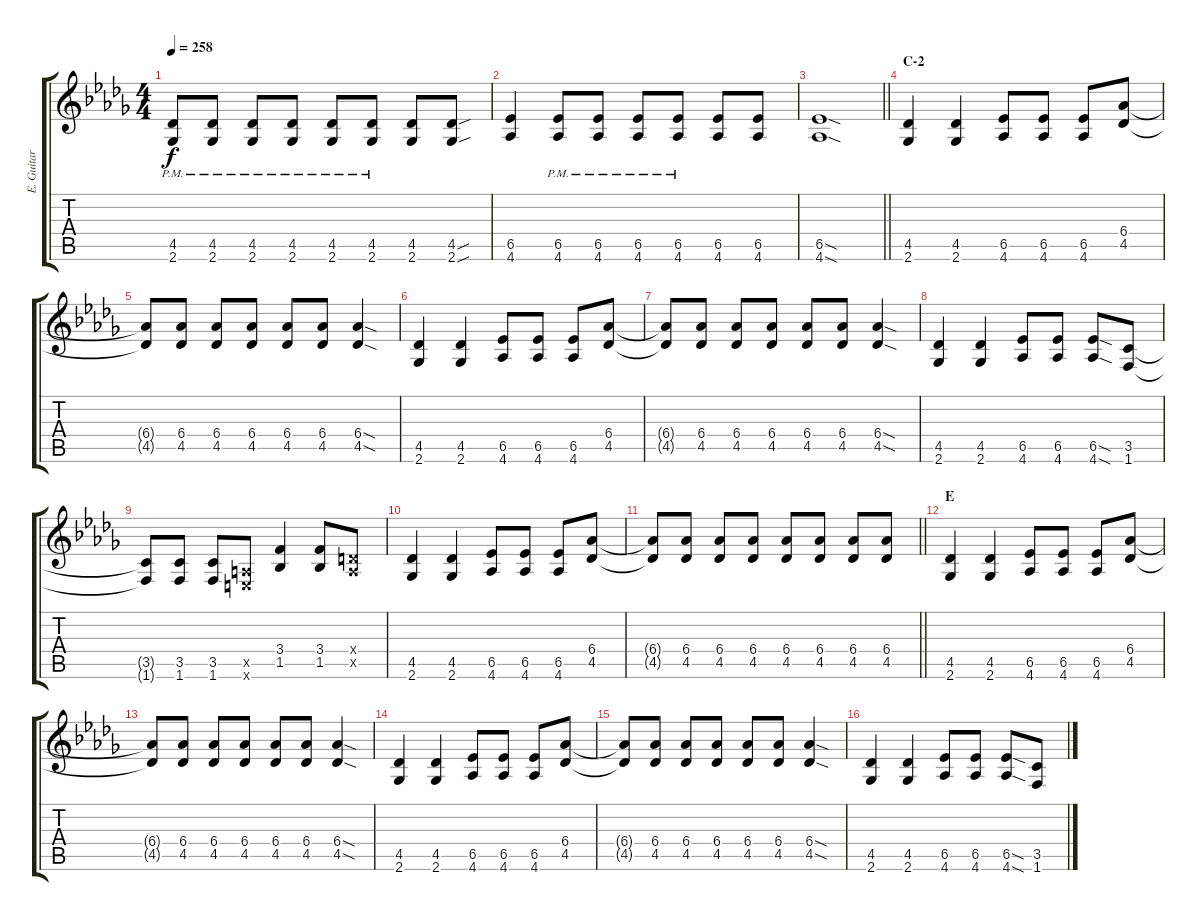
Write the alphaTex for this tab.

\track ("E. Guitar II" "E. Guitar ") {instrument overdrivenguitar}
\staff {score tabs}
\tuning (E4 B3 G3 D3 A2 E2) {hide}
\ts (4 4)
\tempo 258
\clef g2
\ks db
(4.5{pm} 2.6{pm}).8{dy f} (4.5{pm} 2.6{pm}).8 (4.5{pm} 2.6{pm}).8 (4.5{pm} 2.6{pm}).8 (4.5{pm} 2.6{pm}).8 (4.5{pm} 2.6{pm}).8 (4.5 2.6).8 (4.5{sou} 2.6{sou}).8 |
(6.5 4.6).4 (6.5{pm} 4.6{pm}).8 (6.5{pm} 4.6{pm}).8 (6.5{pm} 4.6{pm}).8 (6.5{pm} 4.6{pm}).8 (6.5 4.6).8 (6.5 4.6).8 |
\barLineRight lightlight
(6.5{sod} 4.6{sod}).1 |
\section ("" "C-2")
(4.5 2.6).4 (4.5 2.6).4 (6.5 4.6).8 (6.5 4.6).8 (6.5 4.6).8 (6.4 4.5).8 |
(6.4{t} 4.5{t}).8 (6.4 4.5).8 (6.4 4.5).8 (6.4 4.5).8 (6.4 4.5).8 (6.4 4.5).8 (6.4{sod} 4.5{sod}).4 |
(4.5 2.6).4 (4.5 2.6).4 (6.5 4.6).8 (6.5 4.6).8 (6.5 4.6).8 (6.4 4.5).8 |
(6.4{t} 4.5{t}).8 (6.4 4.5).8 (6.4 4.5).8 (6.4 4.5).8 (6.4 4.5).8 (6.4 4.5).8 (6.4{sod} 4.5{sod}).4 |
(4.5 2.6).4 (4.5 2.6).4 (6.5 4.6).8 (6.5 4.6).8 (6.5{sod} 4.6{sod}).8 (3.5 1.6).8 |
(3.5{t} 1.6{t}).8 (3.5 1.6).8 (3.5 1.6).8 (0.5{x} 0.6{x}).8 (3.4 1.5).4 (3.4 1.5).8 (0.4{x} 0.5{x}).8 |
(4.5 2.6).4 (4.5 2.6).4 (6.5 4.6).8 (6.5 4.6).8 (6.5 4.6).8 (6.4 4.5).8 |
\barLineRight lightlight
(6.4{t} 4.5{t}).8 (6.4 4.5).8 (6.4 4.5).8 (6.4 4.5).8 (6.4 4.5).8 (6.4 4.5).8 (6.4 4.5).8 (6.4 4.5).8 |
\section ("" "E")
(4.5 2.6).4 (4.5 2.6).4 (6.5 4.6).8 (6.5 4.6).8 (6.5 4.6).8 (6.4 4.5).8 |
(6.4{t} 4.5{t}).8 (6.4 4.5).8 (6.4 4.5).8 (6.4 4.5).8 (6.4 4.5).8 (6.4 4.5).8 (6.4{sod} 4.5{sod}).4 |
(4.5 2.6).4 (4.5 2.6).4 (6.5 4.6).8 (6.5 4.6).8 (6.5 4.6).8 (6.4 4.5).8 |
(6.4{t} 4.5{t}).8 (6.4 4.5).8 (6.4 4.5).8 (6.4 4.5).8 (6.4 4.5).8 (6.4 4.5).8 (6.4{sod} 4.5{sod}).4 |
(4.5 2.6).4 (4.5 2.6).4 (6.5 4.6).8 (6.5 4.6).8 (6.5{sod} 4.6{sod}).8 (3.5 1.6).8
